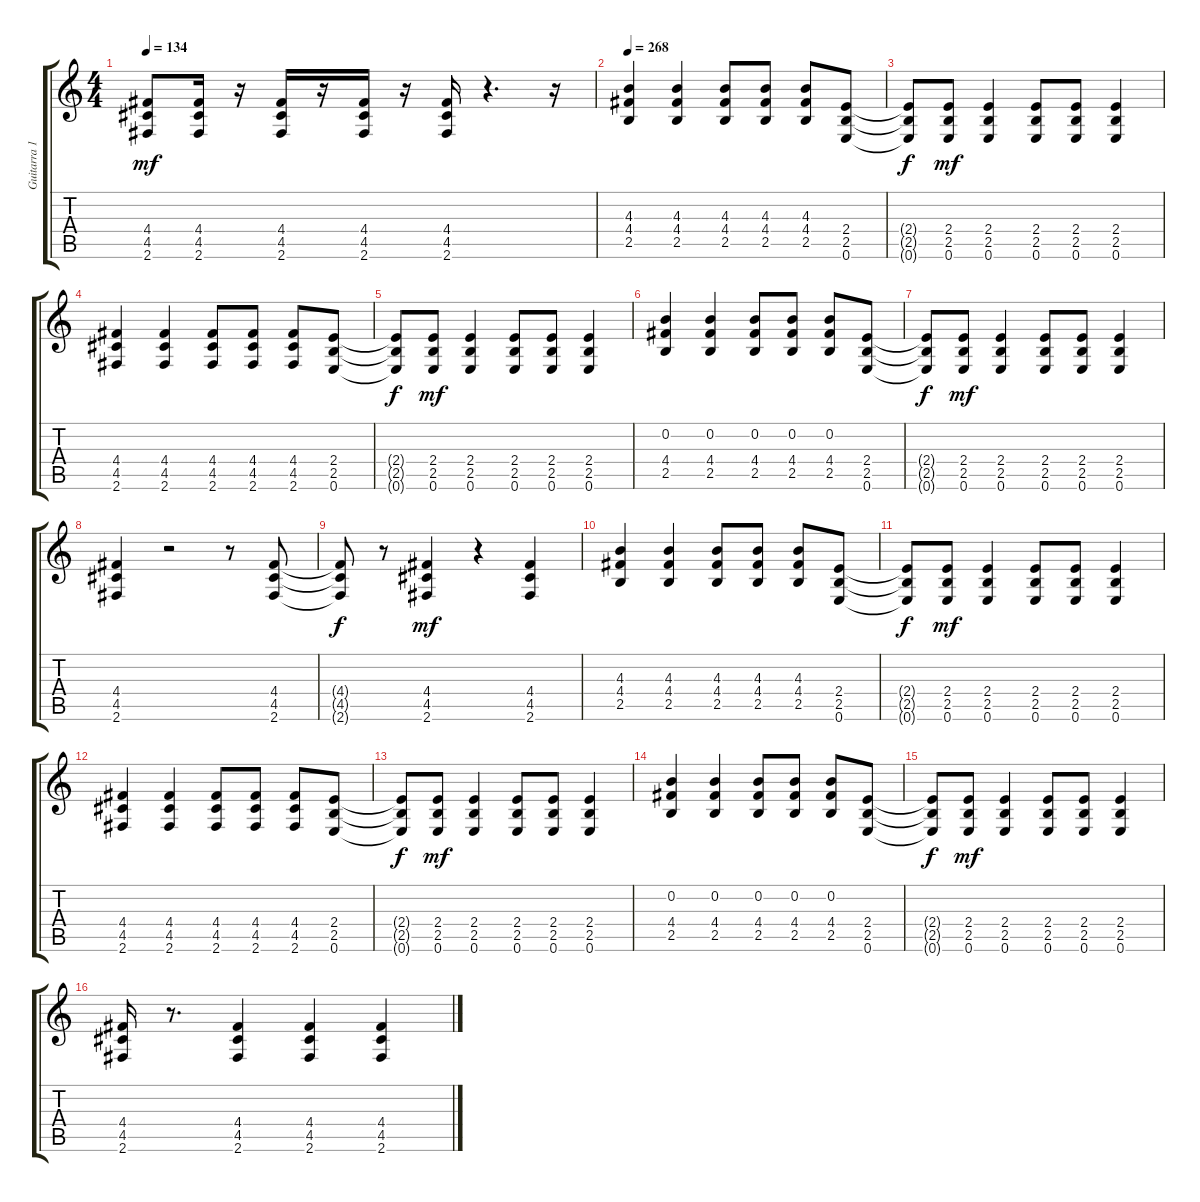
\track ("Guitarra 1" "Guitarra 1") {instrument distortionguitar}
\staff {score tabs}
\tuning (E4 B3 G3 D3 A2 E2) {hide}
\ts (4 4)
\tempo 134
\clef g2
\ks c
(4.4 4.5 2.6).8{dy mf} (4.4 4.5 2.6).16 r.16 (4.4 4.5 2.6).16 r.16 (4.4 4.5 2.6).16 r.16 (4.4 4.5 2.6).16 r.4{d} r.16 |
\tempo 268
(4.3 4.4 2.5).4 (4.3 4.4 2.5).4 (4.3 4.4 2.5).8 (4.3 4.4 2.5).8 (4.3 4.4 2.5).8 (2.4 2.5 0.6).8 |
(2.4{t} 2.5{t} 0.6{t}).8{dy f} (2.4 2.5 0.6).8{dy mf} (2.4 2.5 0.6).4 (2.4 2.5 0.6).8 (2.4 2.5 0.6).8 (2.4 2.5 0.6).4 |
(4.4 4.5 2.6).4 (4.4 4.5 2.6).4 (4.4 4.5 2.6).8 (4.4 4.5 2.6).8 (4.4 4.5 2.6).8 (2.4 2.5 0.6).8 |
(2.4{t} 2.5{t} 0.6{t}).8{dy f} (2.4 2.5 0.6).8{dy mf} (2.4 2.5 0.6).4 (2.4 2.5 0.6).8 (2.4 2.5 0.6).8 (2.4 2.5 0.6).4 |
(0.2 4.4 2.5).4 (0.2 4.4 2.5).4 (0.2 4.4 2.5).8 (0.2 4.4 2.5).8 (0.2 4.4 2.5).8 (2.4 2.5 0.6).8 |
(2.4{t} 2.5{t} 0.6{t}).8{dy f} (2.4 2.5 0.6).8{dy mf} (2.4 2.5 0.6).4 (2.4 2.5 0.6).8 (2.4 2.5 0.6).8 (2.4 2.5 0.6).4 |
(4.4 4.5 2.6).4 r.2 r.8 (4.4 4.5 2.6).8 |
(4.4{t} 4.5{t} 2.6{t}).8{dy f} r.8 (4.4 4.5 2.6).4{dy mf} r.4 (4.4 4.5 2.6).4 |
(4.3 4.4 2.5).4 (4.3 4.4 2.5).4 (4.3 4.4 2.5).8 (4.3 4.4 2.5).8 (4.3 4.4 2.5).8 (2.4 2.5 0.6).8 |
(2.4{t} 2.5{t} 0.6{t}).8{dy f} (2.4 2.5 0.6).8{dy mf} (2.4 2.5 0.6).4 (2.4 2.5 0.6).8 (2.4 2.5 0.6).8 (2.4 2.5 0.6).4 |
(4.4 4.5 2.6).4 (4.4 4.5 2.6).4 (4.4 4.5 2.6).8 (4.4 4.5 2.6).8 (4.4 4.5 2.6).8 (2.4 2.5 0.6).8 |
(2.4{t} 2.5{t} 0.6{t}).8{dy f} (2.4 2.5 0.6).8{dy mf} (2.4 2.5 0.6).4 (2.4 2.5 0.6).8 (2.4 2.5 0.6).8 (2.4 2.5 0.6).4 |
(0.2 4.4 2.5).4 (0.2 4.4 2.5).4 (0.2 4.4 2.5).8 (0.2 4.4 2.5).8 (0.2 4.4 2.5).8 (2.4 2.5 0.6).8 |
(2.4{t} 2.5{t} 0.6{t}).8{dy f} (2.4 2.5 0.6).8{dy mf} (2.4 2.5 0.6).4 (2.4 2.5 0.6).8 (2.4 2.5 0.6).8 (2.4 2.5 0.6).4 |
(4.4 4.5 2.6).16 r.8{d} (4.4 4.5 2.6).4 (4.4 4.5 2.6).4 (4.4 4.5 2.6).4
